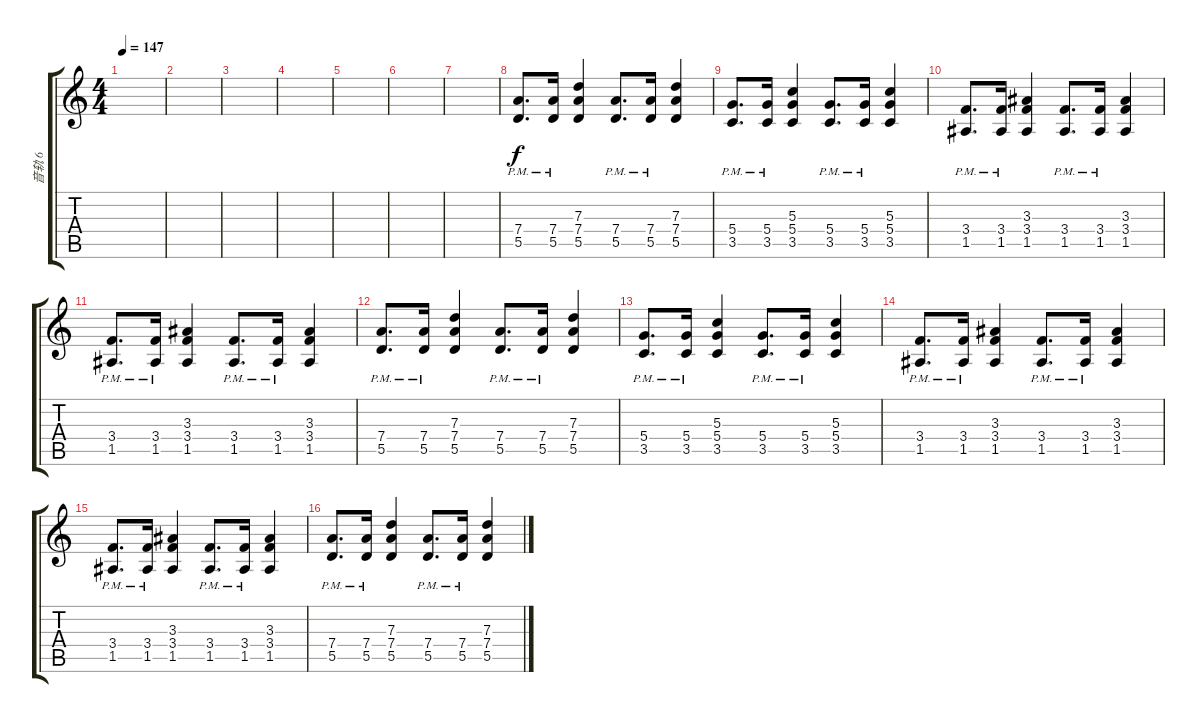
\track ("音轨 6" "音轨 6") {instrument distortionguitar}
\staff {score tabs}
\tuning (E4 B3 G3 D3 A2 E2) {hide}
\ts (4 4)
\tempo 147
\clef g2
\ks c
|
|
|
|
|
|
|
(7.4{pm} 5.5{pm}).8{d volume 13} (7.4{pm} 5.5{pm}).16 (7.3 7.4 5.5).4 (7.4{pm} 5.5{pm}).8{d} (7.4{pm} 5.5{pm}).16 (7.3 7.4 5.5).4 |
(5.4{pm} 3.5{pm}).8{d} (5.4{pm} 3.5{pm}).16 (5.3 5.4 3.5).4 (5.4{pm} 3.5{pm}).8{d} (5.4{pm} 3.5{pm}).16 (5.3 5.4 3.5).4 |
(3.4{pm} 1.5{pm}).8{d} (3.4{pm} 1.5{pm}).16 (3.3 3.4 1.5).4 (3.4{pm} 1.5{pm}).8{d} (3.4{pm} 1.5{pm}).16 (3.3 3.4 1.5).4 |
(3.4{pm} 1.5{pm}).8{d} (3.4{pm} 1.5{pm}).16 (3.3 3.4 1.5).4 (3.4{pm} 1.5{pm}).8{d} (3.4{pm} 1.5{pm}).16 (3.3 3.4 1.5).4 |
(7.4{pm} 5.5{pm}).8{d volume 12} (7.4{pm} 5.5{pm}).16 (7.3 7.4 5.5).4 (7.4{pm} 5.5{pm}).8{d} (7.4{pm} 5.5{pm}).16 (7.3 7.4 5.5).4 |
(5.4{pm} 3.5{pm}).8{d} (5.4{pm} 3.5{pm}).16 (5.3 5.4 3.5).4 (5.4{pm} 3.5{pm}).8{d} (5.4{pm} 3.5{pm}).16 (5.3 5.4 3.5).4 |
(3.4{pm} 1.5{pm}).8{d} (3.4{pm} 1.5{pm}).16 (3.3 3.4 1.5).4 (3.4{pm} 1.5{pm}).8{d} (3.4{pm} 1.5{pm}).16 (3.3 3.4 1.5).4 |
(3.4{pm} 1.5{pm}).8{d} (3.4{pm} 1.5{pm}).16 (3.3 3.4 1.5).4 (3.4{pm} 1.5{pm}).8{d} (3.4{pm} 1.5{pm}).16 (3.3 3.4 1.5).4 |
(7.4{pm} 5.5{pm}).8{d volume 9} (7.4{pm} 5.5{pm}).16 (7.3 7.4 5.5).4 (7.4{pm} 5.5{pm}).8{d} (7.4{pm} 5.5{pm}).16 (7.3 7.4 5.5).4
